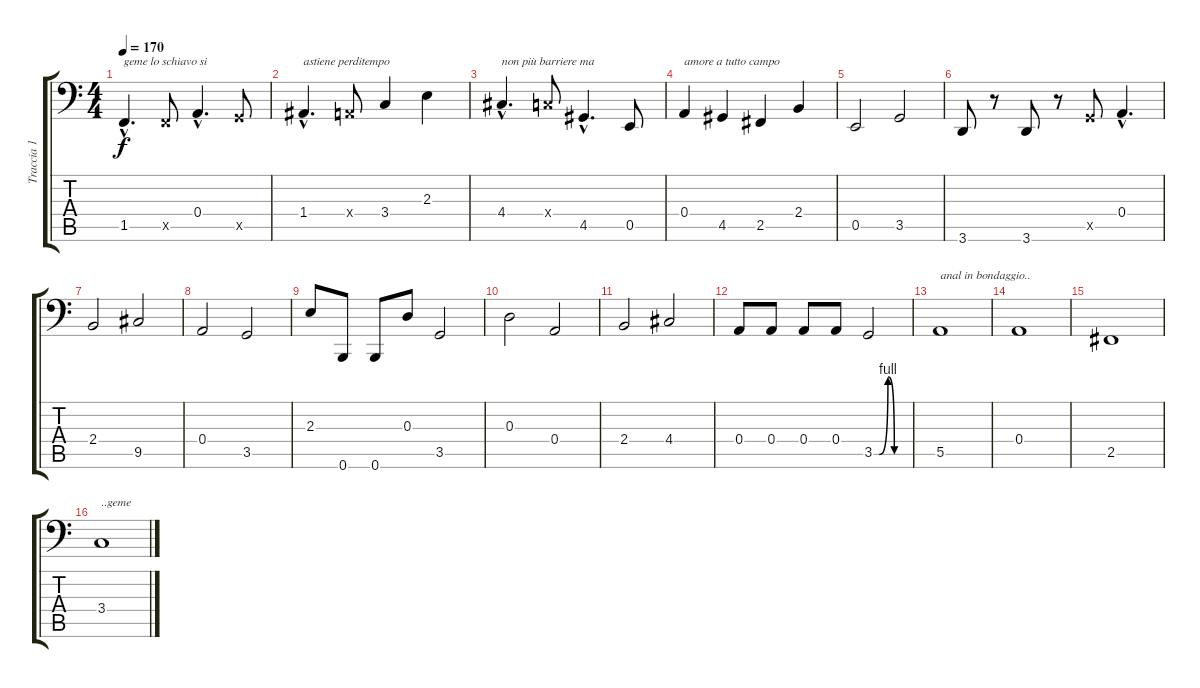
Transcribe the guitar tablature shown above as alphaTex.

\track ("Traccia 1" "Traccia 1") {instrument electricbassfinger}
\staff {score tabs}
\tuning (C3 G2 D2 A1 E1 B0) {hide}
\ts (4 4)
\tempo 170
\clef f4
\ks c
1.5{hac}.4{d txt "geme lo schiavo si" dy f} 1.5{x}.8 0.4{hac}.4{d} 3.5{x}.8 |
1.4{hac}.4{d txt "astiene perditempo"} 0.4{x}.8 3.4.4 2.3.4 |
4.4{hac}.4{d txt "non più barriere ma"} 3.4{x}.8 4.5{hac}.4{d} 0.5.8 |
0.4.4{txt "amore a tutto campo"} 4.5.4 2.5.4 2.4.4 |
0.5.2 3.5.2 |
3.6.8 r.8 3.6.8 r.8 3.5{x}.8 0.4{hac}.4{d} |
2.4.2 9.5.2 |
0.4.2 3.5.2 |
2.3.8 0.6.8 0.6.8 0.3.8 3.5.2 |
0.3.2 0.4.2 |
2.4.2 4.4.2 |
0.4.8 0.4.8 0.4.8 0.4.8 3.5{be (custom 0 0 9 0 24 4 35 0 60 0)}.2 |
5.5.1{txt "anal in bondaggio.."} |
0.4.1 |
2.5.1 |
3.4.1{txt "..geme"}
